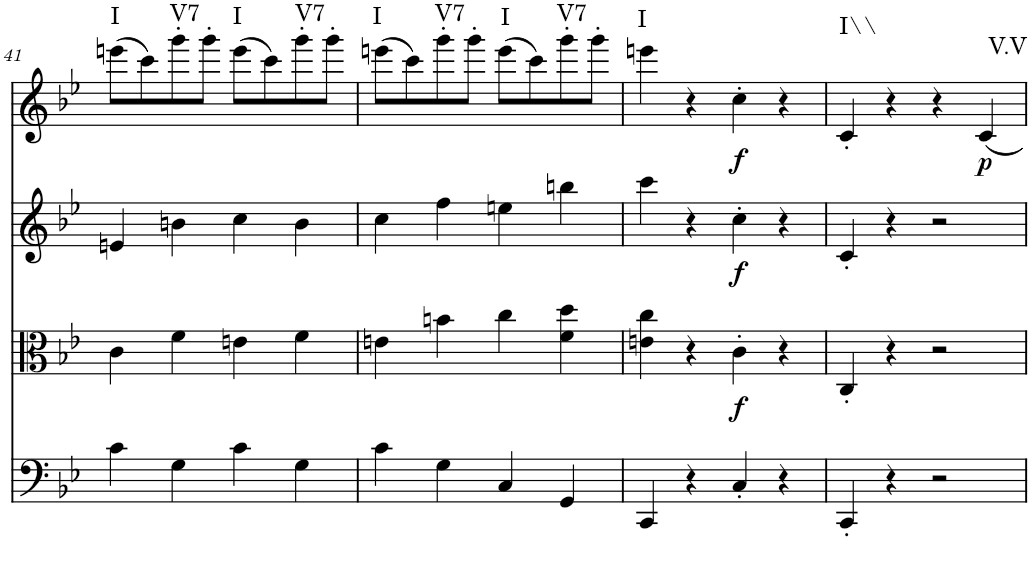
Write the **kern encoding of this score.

**kern	**kern	**dynam	**kern	**dynam	**kern	**dynam	**harte
*part4	*part3	*part3	*part2	*part2	*part1	*part1	*part1
*staff4	*staff3	*staff3	*staff2	*staff2	*staff1	*staff1	*
*I"Violoncello	*I"Viola	*	*I"Violin II	*	*I"Violin I	*	*
*I'Vc	*I'Vla	*	*I'Vln	*	*I'Vln	*	*
!!LO:PB:g=z
*clefF4	*clefC3	*	*clefG2	*	*clefG2	*	*
*k[b-e-]	*k[b-e-]	*	*k[b-e-]	*	*k[b-e-]	*	*
*B-:	*B-:	*	*B-:	*	*B-:	*	*
*M2/2	*M2/2	*	*M2/2	*	*M2/2	*	*
=41	=41	=41	=41	=41	=41	=41	=41
!	!	!	!	!	!	!	!LO:H:kt=I
4c\	4c\	.	4en/	.	(8eeen\L	.	N
.	.	.	.	.	8ccc\)	.	.
!	!	!	!	!	!	!	!LO:H:kt=V7
4G\	4f\	.	4bn\	.	8ggg'\	.	N
.	.	.	.	.	8ggg'\J	.	.
!	!	!	!	!	!	!	!LO:H:kt=I
4c\	4en\	.	4cc\	.	(8eee\L	.	N
.	.	.	.	.	8ccc\)	.	.
!	!	!	!	!	!	!	!LO:H:kt=V7
4G\	4f\	.	4b\	.	8ggg'\	.	N
.	.	.	.	.	8ggg'\J	.	.
=42	=42	=42	=42	=42	=42	=42	=42
!	!	!	!	!	!	!	!LO:H:kt=I
4c\	4en\	.	4cc\	.	(8eeen\L	.	N
.	.	.	.	.	8ccc\)	.	.
!	!	!	!	!	!	!	!LO:H:kt=V7
4G\	4bn\	.	4ff\	.	8ggg'\	.	N
.	.	.	.	.	8ggg'\J	.	.
!	!	!	!	!	!	!	!LO:H:kt=I
4C/	4cc\	.	4een\	.	(8eee\L	.	N
.	.	.	.	.	8ccc\)	.	.
!	!	!	!	!	!	!	!LO:H:kt=V7
4GG/	4f\ 4dd\	.	4bbn\	.	8ggg'\	.	N
.	.	.	.	.	8ggg'\J	.	.
=43	=43	=43	=43	=43	=43	=43	=43
!	!	!	!	!	!	!	!LO:H:kt=I
4CC/	4en\ 4cc\	.	4ccc\	.	4eeen\	.	N
4r	4r	.	4r	.	4r	.	.
!	!	!LO:DY:b	!	!LO:DY:b	!	!LO:DY:b	!
4C'/	4c'\	f	4cc'\	f	4cc'\	f	.
4r	4r	.	4r	.	4r	.	.
=44	=44	=44	=44	=44	=44	=44	=44
!	!	!	!	!	!	!	!LO:H:kt=I\\
4CC'/	4C'/	.	4c'/	.	4c'/	.	N
4r	4r	.	4r	.	4r	.	.
2r	2r	.	2r	.	4r	.	.
!	!	!	!	!	!	!LO:DY:b	!LO:H:kt=V.V
.	.	.	.	.	4c/	p	N
=	=	=	=	=	=	=	=
*-	*-	*-	*-	*-	*-	*-	*-
